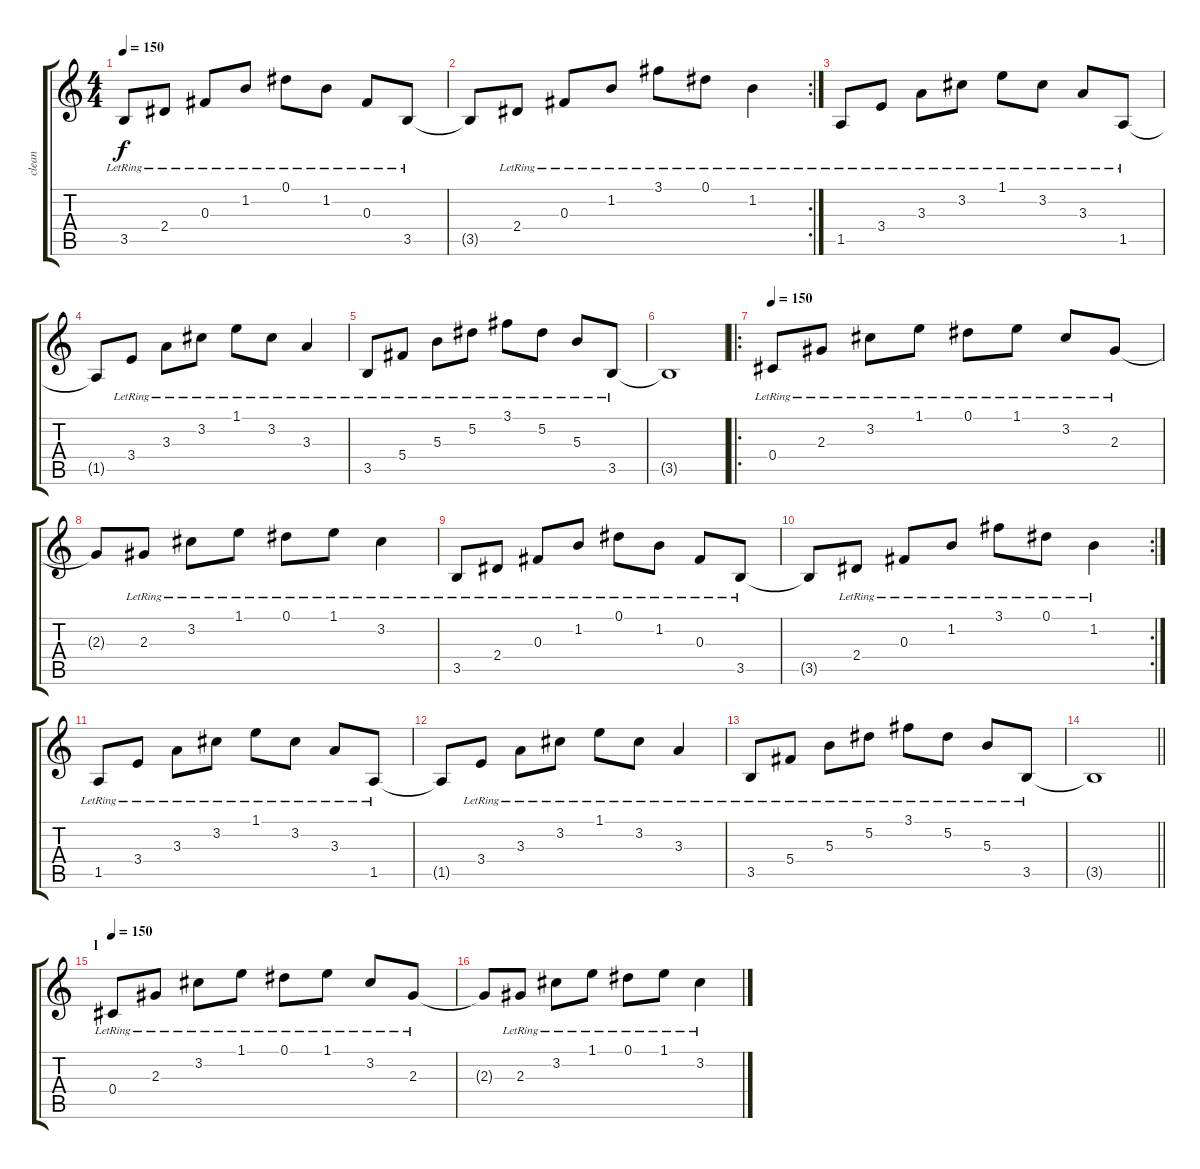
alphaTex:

\track ("clean" "clean") {instrument acousticguitarsteel}
\staff {score tabs}
\tuning (Eb4 Bb3 Gb3 Db3 Ab2 Eb2) {hide}
\ts (4 4)
\tempo 150
\clef g2
\ks c
3.5{lr}.8{dy f} 2.4{lr}.8 0.3{lr}.8 1.2{lr}.8 0.1{lr}.8 1.2{lr}.8 0.3{lr}.8 3.5{lr}.8 |
\rc 2
3.5{t}.8 2.4{lr}.8 0.3{lr}.8 1.2{lr}.8 3.1{lr}.8 0.1{lr}.8 1.2{lr}.4 |
1.5{lr}.8 3.4{lr}.8 3.3{lr}.8 3.2{lr}.8 1.1{lr}.8 3.2{lr}.8 3.3{lr}.8 1.5{lr}.8 |
1.5{t}.8 3.4{lr}.8 3.3{lr}.8 3.2{lr}.8 1.1{lr}.8 3.2{lr}.8 3.3{lr}.4 |
3.5{lr}.8 5.4{lr}.8 5.3{lr}.8 5.2{lr}.8 3.1{lr}.8 5.2{lr}.8 5.3{lr}.8 3.5{lr}.8 |
3.5{t}.1 |
\ro
\tempo 150
0.4{lr}.8 2.3{lr}.8 3.2{lr}.8 1.1{lr}.8 0.1{lr}.8 1.1{lr}.8 3.2{lr}.8 2.3{lr}.8 |
2.3{t}.8 2.3{lr}.8 3.2{lr}.8 1.1{lr}.8 0.1{lr}.8 1.1{lr}.8 3.2{lr}.4 |
3.5{lr}.8 2.4{lr}.8 0.3{lr}.8 1.2{lr}.8 0.1{lr}.8 1.2{lr}.8 0.3{lr}.8 3.5{lr}.8 |
\rc 2
3.5{t}.8 2.4{lr}.8 0.3{lr}.8 1.2{lr}.8 3.1{lr}.8 0.1{lr}.8 1.2{lr}.4 |
1.5{lr}.8 3.4{lr}.8 3.3{lr}.8 3.2{lr}.8 1.1{lr}.8 3.2{lr}.8 3.3{lr}.8 1.5{lr}.8 |
1.5{t}.8 3.4{lr}.8 3.3{lr}.8 3.2{lr}.8 1.1{lr}.8 3.2{lr}.8 3.3{lr}.4 |
3.5{lr}.8 5.4{lr}.8 5.3{lr}.8 5.2{lr}.8 3.1{lr}.8 5.2{lr}.8 5.3{lr}.8 3.5{lr}.8 |
\barLineRight lightlight
3.5{t}.1 |
\section ("" "l")
\tempo 150
0.4{lr}.8 2.3{lr}.8 3.2{lr}.8 1.1{lr}.8 0.1{lr}.8 1.1{lr}.8 3.2{lr}.8 2.3{lr}.8 |
2.3{t}.8 2.3{lr}.8 3.2{lr}.8 1.1{lr}.8 0.1{lr}.8 1.1{lr}.8 3.2{lr}.4
